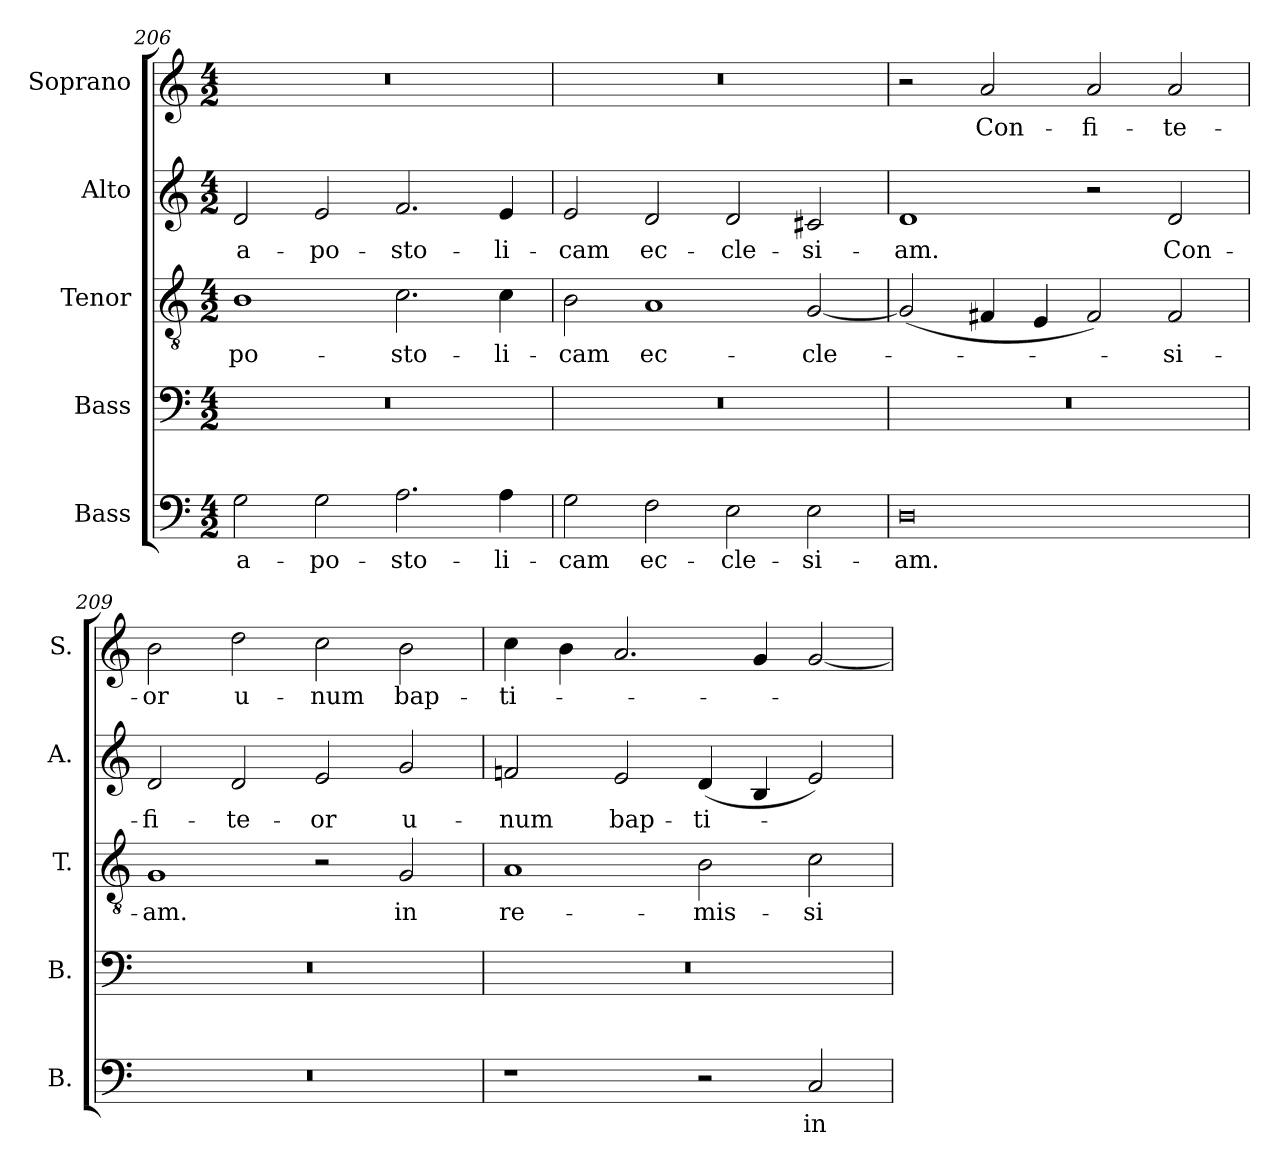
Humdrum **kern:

**kern	**text	**kern	**kern	**text	**kern	**text	**kern	**text
*part5	*part5	*part4	*part3	*part3	*part2	*part2	*part1	*part1
*staff5	*staff5	*staff4	*staff3	*staff3	*staff2	*staff2	*staff1	*staff1
*I"Bass	*	*I"Bass	*I"Tenor	*	*I"Alto	*	*I"Soprano	*
*I'B.	*	*I'B.	*I'T.	*	*I'A.	*	*I'S.	*
*clefF4	*	*clefF4	*clefGv2	*	*clefG2	*	*clefG2	*
*	*	*	*ITrd7c12	*	*	*	*	*
*k[]	*	*k[]	*k[]	*	*k[]	*	*k[]	*
*C:	*	*C:	*C:	*	*C:	*	*C:	*
*M4/2	*	*M4/2	*M4/2	*	*M4/2	*	*M4/2	*
=206	=206	=206	=206	=206	=206	=206	=206	=206
!	!LO:LY:b:color=#000000	!LO:N:vis=1	!	!	!	!	!	!
!	!	!	!	!LO:LY:b:color=#000000	!	!	!	!
!	!	!	!	!	!	!LO:LY:b:color=#000000	!LO:N:vis=1	!
2Gi\	a-	0r	1BBi	-po-	2di/	a-	0r	.
!	!LO:LY:b:color=#000000	!	!	!	!	!	!	!
!	!	!	!	!	!	!LO:LY:b:color=#000000	!	!
2Gi\	-po-	.	.	.	2ei/	-po-	.	.
!	!LO:LY:b:color=#000000	!	!	!	!	!	!	!
!	!	!	!	!LO:LY:b:color=#000000	!	!	!	!
!	!	!	!	!	!	!LO:LY:b:color=#000000	!	!
2.Ai\	-sto-	.	2.Ci\	-sto-	2.fi/	-sto-	.	.
!	!LO:LY:b:color=#000000	!	!	!	!	!	!	!
!	!	!	!	!LO:LY:b:color=#000000	!	!	!	!
!	!	!	!	!	!	!LO:LY:b:color=#000000	!	!
4Ai\	-li-	.	4Ci\	-li-	4ei/	-li-	.	.
=207	=207	=207	=207	=207	=207	=207	=207	=207
!	!LO:LY:b:color=#000000	!LO:N:vis=1	!	!	!	!	!	!
!	!	!	!	!LO:LY:b:color=#000000	!	!	!	!
!	!	!	!	!	!	!LO:LY:b:color=#000000	!LO:N:vis=1	!
2Gi\	-cam	0r	2BBi\	-cam	2ei/	-cam	0r	.
!	!LO:LY:b:color=#000000	!	!	!	!	!	!	!
!	!	!	!	!LO:LY:b:color=#000000	!	!	!	!
!	!	!	!	!	!	!LO:LY:b:color=#000000	!	!
2Fi\	ec-	.	1AAi	ec-	2di/	ec-	.	.
!	!LO:LY:b:color=#000000	!	!	!	!	!	!	!
!	!	!	!	!	!	!LO:LY:b:color=#000000	!	!
2Ei\	-cle-	.	.	.	2di/	-cle-	.	.
!	!LO:LY:b:color=#000000	!	!	!	!	!	!	!
!	!	!	!	!LO:LY:b:color=#000000	!	!	!	!
!	!	!	!	!	!	!LO:LY:b:color=#000000	!	!
2Ei\	-si-	.	[2GGi/	-cle-	2c#Xi/	-si-	.	.
=208	=208	=208	=208	=208	=208	=208	=208	=208
!	!LO:LY:b:color=#000000	!LO:N:vis=1	!	!	!	!	!	!
!	!	!	!	!	!	!LO:LY:b:color=#000000	!	!
0Di	-am.	0r	(2GGi/]	.	1di	-am.	2r	.
!	!	!	!	!	!	!	!	!LO:LY:b:color=#000000
.	.	.	4FF#Xi/	.	.	.	2ai/	Con-
.	.	.	4EEi/	.	.	.	.	.
!	!	!	!	!	!	!	!	!LO:LY:b:color=#000000
.	.	.	2FF#i/)	.	2r	.	2ai/	-fi-
!	!	!	!	!LO:LY:b:color=#000000	!	!	!	!
!	!	!	!	!	!	!LO:LY:b:color=#000000	!	!
!	!	!	!	!	!	!	!	!LO:LY:b:color=#000000
.	.	.	2FF#i/	-si-	2di/	Con-	2ai/	-te-
=209	=209	=209	=209	=209	=209	=209	=209	=209
!LO:N:vis=1	!	!LO:N:vis=1	!	!	!	!	!	!
!	!	!	!	!LO:LY:b:color=#000000	!	!	!	!
!	!	!	!	!	!	!LO:LY:b:color=#000000	!	!
!	!	!	!	!	!	!	!	!LO:LY:b:color=#000000
0r	.	0r	1GGi	-am.	2di/	-fi-	2bi\	-or
!	!	!	!	!	!	!LO:LY:b:color=#000000	!	!
!	!	!	!	!	!	!	!	!LO:LY:b:color=#000000
.	.	.	.	.	2di/	-te-	2ddi\	u-
!	!	!	!	!	!	!LO:LY:b:color=#000000	!	!
!	!	!	!	!	!	!	!	!LO:LY:b:color=#000000
.	.	.	2r	.	2ei/	-or	2cci\	-num
!	!	!	!	!LO:LY:b:color=#000000	!	!	!	!
!	!	!	!	!	!	!LO:LY:b:color=#000000	!	!
!	!	!	!	!	!	!	!	!LO:LY:b:color=#000000
.	.	.	2GGi/	in	2gi/	u-	2bi\	bap-
=210	=210	=210	=210	=210	=210	=210	=210	=210
!	!	!LO:N:vis=1	!	!	!	!	!	!
!	!	!	!	!LO:LY:b:color=#000000	!	!	!	!
!	!	!	!	!	!	!LO:LY:b:color=#000000	!	!
!	!	!	!	!	!	!	!	!LO:LY:b:color=#000000
1r	.	0r	1AAi	re-	2fni/	-num	4cci\	-ti-
.	.	.	.	.	.	.	4bi\	.
!	!	!	!	!	!	!LO:LY:b:color=#000000	!	!
.	.	.	.	.	2ei/	bap-	2.ai/	.
!	!	!	!	!LO:LY:b:color=#000000	!	!	!	!
!	!	!	!	!	!	!LO:LY:b:color=#000000	!	!
2r	.	.	2BBi\	-mis-	(4di/	-ti-	.	.
.	.	.	.	.	4Bi/	.	4gi/	.
!	!LO:LY:b:color=#000000	!	!	!	!	!	!	!
!	!	!	!	!LO:LY:b:color=#000000	!	!	!	!
2Ci/	in	.	2Ci\	-si-	2ei/)	.	[2gi/	.
=	=	=	=	=	=	=	=	=
*-	*-	*-	*-	*-	*-	*-	*-	*-
